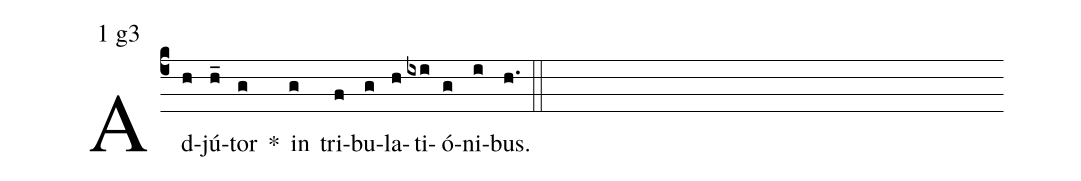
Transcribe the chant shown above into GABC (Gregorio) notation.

mode:1 g3;
%%
(c4) Ad(h)jú(h_)tor(g) *() in(g) tri(f)bu(g)la(h)ti(ixi)ó(g)ni(i)bus.(h.) (::)
